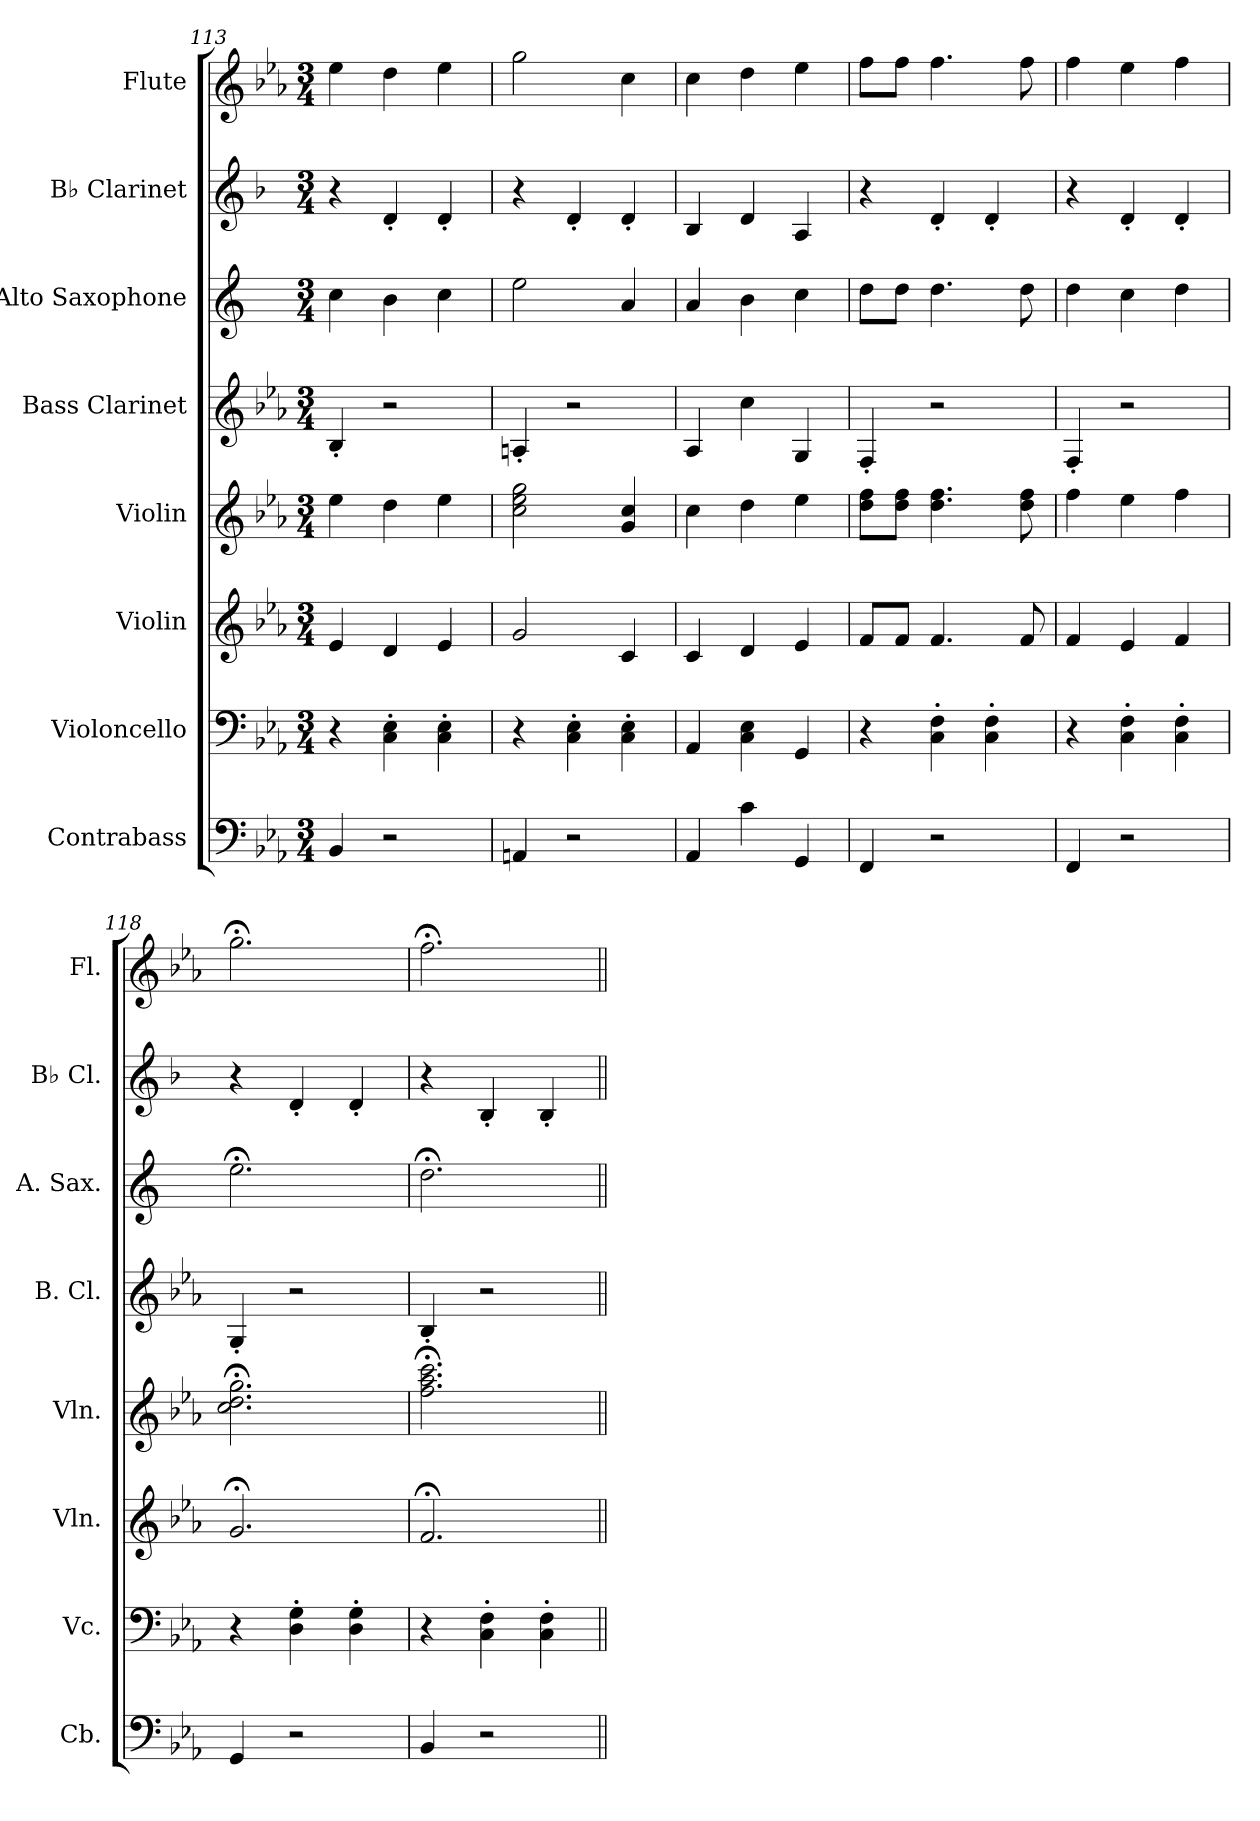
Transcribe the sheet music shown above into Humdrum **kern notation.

**kern	**kern	**kern	**kern	**kern	**kern	**kern	**kern
*part8	*part7	*part6	*part5	*part4	*part3	*part2	*part1
*staff8	*staff7	*staff6	*staff5	*staff4	*staff3	*staff2	*staff1
*I"Contrabass	*I"Violoncello	*I"Violin	*I"Violin	*I"Bass Clarinet	*I"Alto Saxophone	*I"B♭ Clarinet	*I"Flute
*I'Cb.	*I'Vc.	*I'Vln.	*I'Vln.	*I'B. Cl.	*I'A. Sax.	*I'B♭ Cl.	*I'Fl.
*clefF4	*clefF4	*clefG2	*clefG2	*clefG2	*clefG2	*clefG2	*clefG2
*ITrd7c12	*	*	*	*ITrd8c14	*ITrd5c9	*ITrd1c2	*
*k[b-e-a-]	*k[b-e-a-]	*k[b-e-a-]	*k[b-e-a-]	*k[b-e-a-]	*k[b-e-a-]	*k[b-e-a-]	*k[b-e-a-]
*M3/4	*M3/4	*M3/4	*M3/4	*M3/4	*M3/4	*M3/4	*M3/4
=113	=113	=113	=113	=113	=113	=113	=113
4BBB-/	4r	4e-/	4ee-\	4BB-'/	4e-\	4r	4ee-\
2r	4C\' 4E-\'	4d/	4dd\	2r	4d\	4c'/	4dd\
.	4C\' 4E-\'	4e-/	4ee-\	.	4e-\	4c'/	4ee-\
=114	=114	=114	=114	=114	=114	=114	=114
4AAAn/	4r	2g/	2cc\ 2ee-\ 2gg\	4AAn'/	2g\	4r	2gg\
2r	4C\' 4E-\'	.	.	2r	.	4c'/	.
.	4C\' 4E-\'	4c/	4g/ 4cc/	.	4c/	4c'/	4cc\
=115	=115	=115	=115	=115	=115	=115	=115
4AAA-/	4AA-/	4c/	4cc\	4AA-/	4c/	4A-/	4cc\
4C\	4C\ 4E-\	4d/	4dd\	4c\	4d\	4c/	4dd\
4GGG/	4GG/	4e-/	4ee-\	4GG/	4e-\	4G/	4ee-\
!!LO:PB:g=z
=116	=116	=116	=116	=116	=116	=116	=116
4FFF/	4r	8f/L	8dd\ 8ff\L	4FF'/	8f\L	4r	8ff\L
.	.	8f/J	8dd\ 8ff\J	.	8f\J	.	8ff\J
2r	4C\' 4F\'	4.f/	4.dd\ 4.ff\	2r	4.f\	4c'/	4.ff\
.	4C\' 4F\'	.	.	.	.	4c'/	.
.	.	8f/	8dd\ 8ff\	.	8f\	.	8ff\
=117	=117	=117	=117	=117	=117	=117	=117
4FFF/	4r	4f/	4ff\	4FF'/	4f\	4r	4ff\
2r	4C\' 4F\'	4e-/	4ee-\	2r	4e-\	4c'/	4ee-\
.	4C\' 4F\'	4f/	4ff\	.	4f\	4c'/	4ff\
=118	=118	=118	=118	=118	=118	=118	=118
4GGG/	4r	2.g;</	2.cc\;< 2.dd\;< 2.gg\;<	4GG'/	2.g;<\	4r	2.gg;<\
2r	4D\' 4G\'	.	.	2r	.	4c'/	.
.	4D\' 4G\'	.	.	.	.	4c'/	.
=119	=119	=119	=119	=119	=119	=119	=119
4BBB-/	4r	2.f;</	2.ff\;< 2.aa-\;< 2.ccc\;<	4BB-'/	2.f;<\	4r	2.ff;<\
2r	4C\' 4F\'	.	.	2r	.	4A-'/	.
.	4C\' 4F\'	.	.	.	.	4A-'/	.
=||	=||	=||	=||	=||	=||	=||	=||
*-	*-	*-	*-	*-	*-	*-	*-
